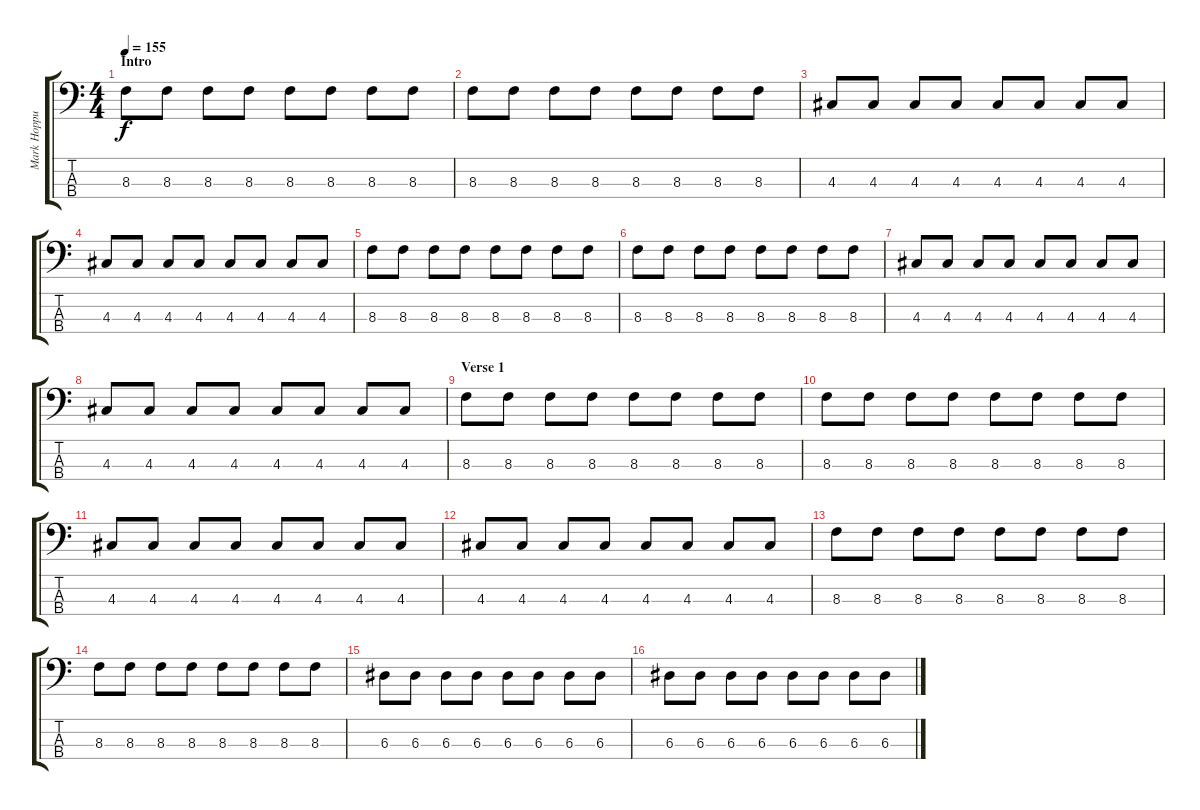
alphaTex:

\track ("Mark Hoppus Bass" "Mark Hoppu") {instrument electricbasspick}
\staff {score tabs}
\tuning (G2 D2 A1 E1) {hide}
\ts (4 4)
\section ("" "Intro")
\tempo 155
\clef f4
\ks c
8.3.8{dy f instrument electricbasspick} 8.3.8 8.3.8 8.3.8 8.3.8 8.3.8 8.3.8 8.3.8 |
8.3.8 8.3.8 8.3.8 8.3.8 8.3.8 8.3.8 8.3.8 8.3.8 |
4.3.8 4.3.8 4.3.8 4.3.8 4.3.8 4.3.8 4.3.8 4.3.8 |
4.3.8 4.3.8 4.3.8 4.3.8 4.3.8 4.3.8 4.3.8 4.3.8 |
8.3.8 8.3.8 8.3.8 8.3.8 8.3.8 8.3.8 8.3.8 8.3.8 |
8.3.8 8.3.8 8.3.8 8.3.8 8.3.8 8.3.8 8.3.8 8.3.8 |
4.3.8 4.3.8 4.3.8 4.3.8 4.3.8 4.3.8 4.3.8 4.3.8 |
4.3.8 4.3.8 4.3.8 4.3.8 4.3.8 4.3.8 4.3.8 4.3.8 |
\section ("" "Verse 1")
8.3.8 8.3.8 8.3.8 8.3.8 8.3.8 8.3.8 8.3.8 8.3.8 |
8.3.8 8.3.8 8.3.8 8.3.8 8.3.8 8.3.8 8.3.8 8.3.8 |
4.3.8 4.3.8 4.3.8 4.3.8 4.3.8 4.3.8 4.3.8 4.3.8 |
4.3.8 4.3.8 4.3.8 4.3.8 4.3.8 4.3.8 4.3.8 4.3.8 |
8.3.8 8.3.8 8.3.8 8.3.8 8.3.8 8.3.8 8.3.8 8.3.8 |
8.3.8 8.3.8 8.3.8 8.3.8 8.3.8 8.3.8 8.3.8 8.3.8 |
6.3.8 6.3.8 6.3.8 6.3.8 6.3.8 6.3.8 6.3.8 6.3.8 |
6.3.8 6.3.8 6.3.8 6.3.8 6.3.8 6.3.8 6.3.8 6.3.8
